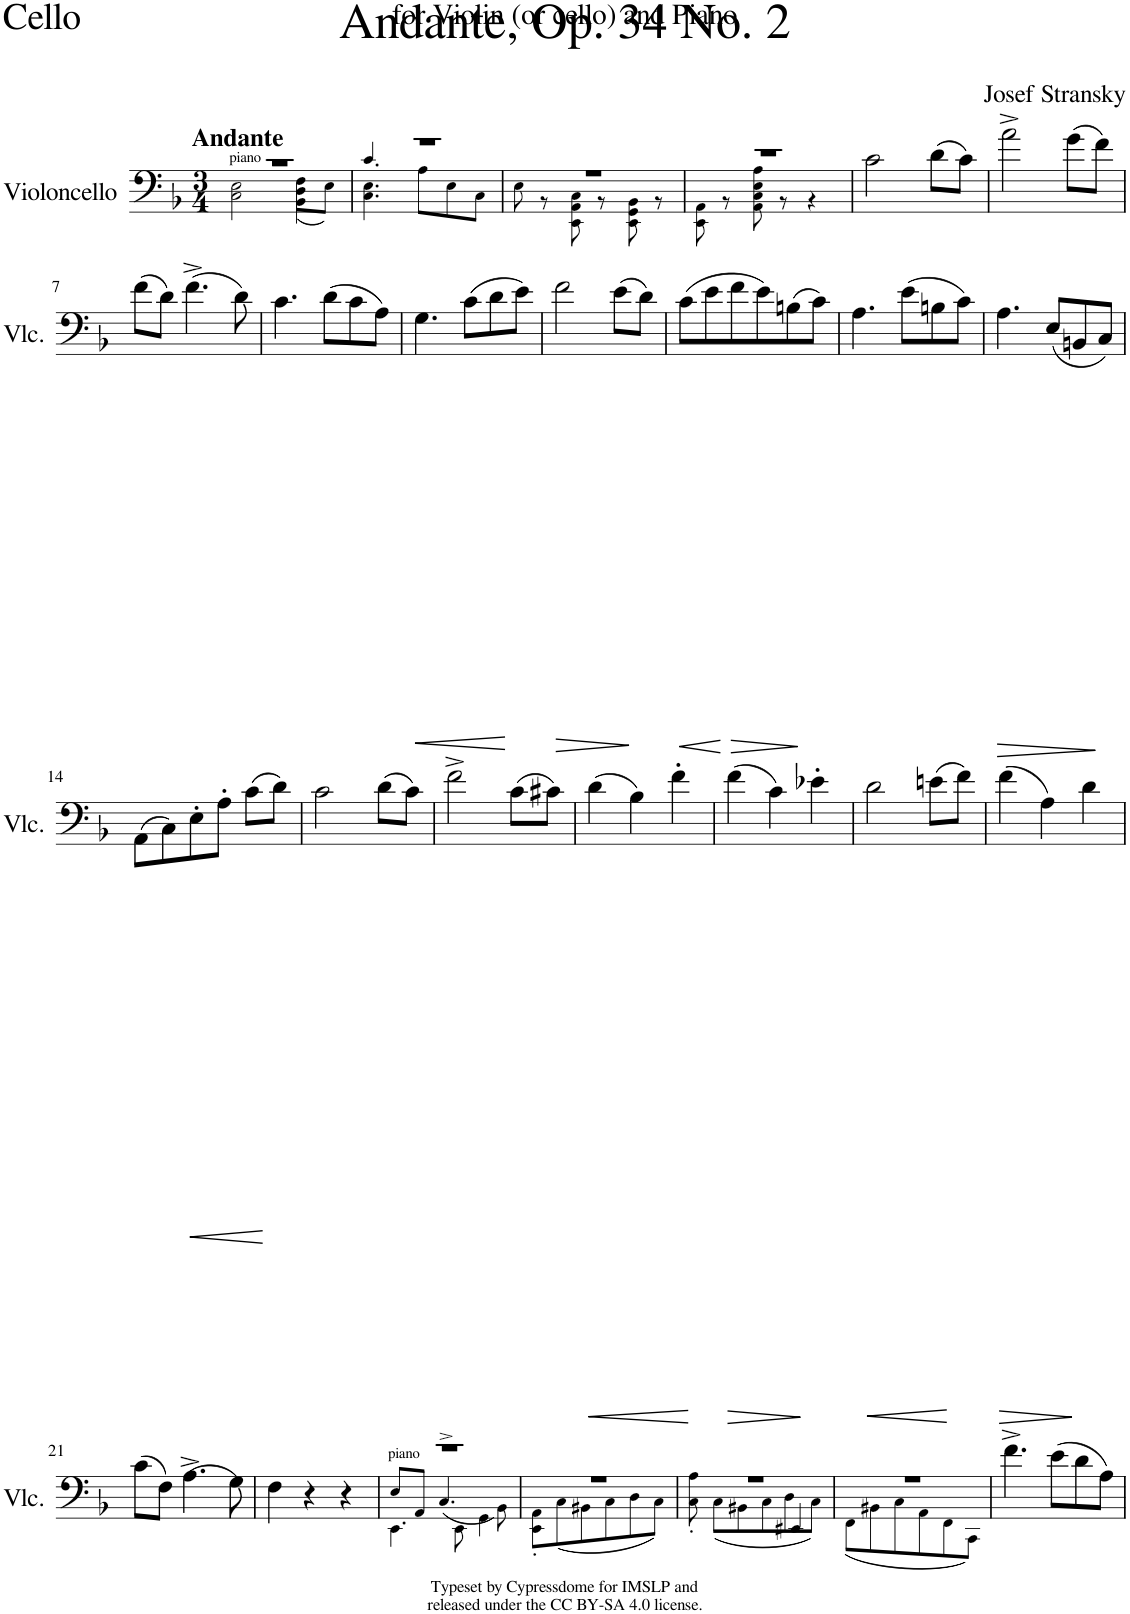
**kern	**dynam
*part1	*part1
*staff1	*staff1
*I"Violoncello	*
*I'Vlc.	*
*clefF4	*
*k[b-]	*
*M3/4	*
=1	=1
*^	*
*	*^	*
!LO:TX:a:B:t=Andante	!	!	!
!LO:TX:a:t=piano	!	!	!
2.r	2ryy	2C!\ 2E!\	.
.	(8F!\L	4BB-!\ 4D!\	.
.	8E!\J)	.	.
=2	=2	=2	=2
2.r	4.c!/	4.C!\ 4.E!\	.
.	8A!\L	8ryy	.
.	8E!\	4ryy	.
.	8C!\J	.	.
*	*v	*v	*
=3	=3	=3
2.r	8E!\	.
.	8r	.
.	8EE!\ 8AA!\ 8C!\	.
.	8r	.
.	8EE!\ 8GG!\ 8BB-!\	.
.	8r	.
=4	=4	=4
2.r	8EE!\ 8AA!\	.
.	8r	.
.	8AA!\ 8C!\ 8E!\ 8A!\	.
.	8r	.
.	4r	.
*v	*v	*
=5	=5
2c\	.
(8d\L	.
8c\J)	.
=6	=6
2a^\	.
(8g\L	.
8f\J)	.
!!LO:LB:g=z
=7	=7
(8f\L	.
8d\J)	.
(4.f^\	.
8d\)	.
=8	=8
4.c\	.
(8d\L	.
8c\	.
8A\J)	.
=9	=9
!	!LO:HP:b
4.G\	<
(8c\L	.
8d\	.
8e\J)	[
=10	=10
!	!LO:HP:b
2f\	>
(8e\L	.
8d\J)	]
=11	=11
!	!LO:HP:b
(8c\L	<
8e\	.
!	!LO:HP:n=1:b
8f\	[ >
8e\)	.
(8Bn\	.
8c\J)	]
=12	=12
4.A\	.
(8e\L	.
8Bn\	.
8c\J)	.
=13	=13
!	!LO:HP:b
4.A\	>
(8E/L	.
8BBn/	.
8C/J)	]
!!LO:LB:g=z
=14	=14
(8AA\L	.
8C\)	.
!	!LO:HP:b
8E'\	<
8A'\J	.
(8c\L	.
8d\J)	[
=15	=15
2c\	.
(8d\L	.
8c\J)	.
=16	=16
2f^\	.
(8c\L	.
8c#X\J)	.
=17	=17
!	!LO:HP:b
(4d\	<
4B-\)	.
4f'\	[
=18	=18
!	!LO:HP:b
(4f\	>
4c\)	.
4e-X'\	]
=19	=19
!	!LO:HP:b
2d\	<
(8en\L	.
8f\J)	[
=20	=20
!	!LO:HP:b
(4f\	>
4A\)	.
4d\	]
!!LO:LB:g=z
=21	=21
(8c\L	.
8F\J)	.
(4.A^\	.
8G\)	.
=22	=22
4F\	.
4r	.
4r	.
=23	=23
*^	*
*	*^	*
!LO:TX:a:t=piano	!	!	!
2.r	8E!/L	4.EE!\	.
.	8AA!/J	.	.
.	(4.C^!/	.	.
.	.	8EE!\	.
.	.	4GG!\	.
.	8BB-!\)	.	.
*	*v	*v	*
=24	=24	=24
2.r	8EE!\' 8AA!\'L	.
.	(8C!\	.
.	8BB#X!\	.
.	8C!\	.
.	8D!\	.
.	8C!\J)	.
=25	=25	=25
*	*^	*
2.r	8C!\' 8A!\'	2ryy	.
.	(8C!\L	.	.
.	8BB#X!\	.	.
.	8C!\	.	.
.	8D!\	4EE#X!/	.
.	8C!\J)	.	.
*	*v	*v	*
=26	=26	=26
2.r	(8FF!\L	.
.	8BB#X!\	.
.	8C!\	.
.	8AA!\	.
.	8FF!\	.
.	8CC!\J)	.
*v	*v	*
=27	=27
4.f^\	.
(8e\L	.
8d\	.
8A\J)	.
=	=
*-	*-
